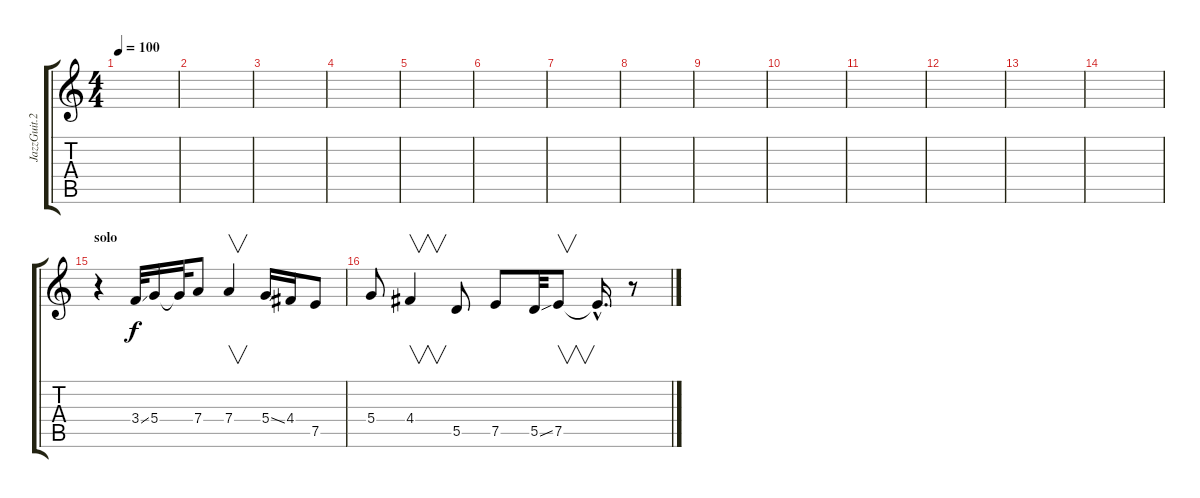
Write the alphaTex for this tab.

\track ("JazzGuit.2" "JazzGuit.2") {instrument electricguitarjazz}
\staff {score tabs}
\tuning (E4 B3 G3 D3 A2 E2) {hide}
\ts (4 4)
\tempo 100
\clef g2
\ks c
|
|
|
|
|
|
|
|
|
|
|
|
|
|
\section ("" "solo")
r.4 3.4{ss}.32 5.4.16 5.4{t}.32 7.4.8 7.4.4{v} 5.4{ss}.16 4.4.16 7.5.8 |
5.4.8 4.4.4{v} 5.5.8 7.5.8 5.5{ss}.32 7.5.8{v} 7.5{hac t}.16{d} r.8
